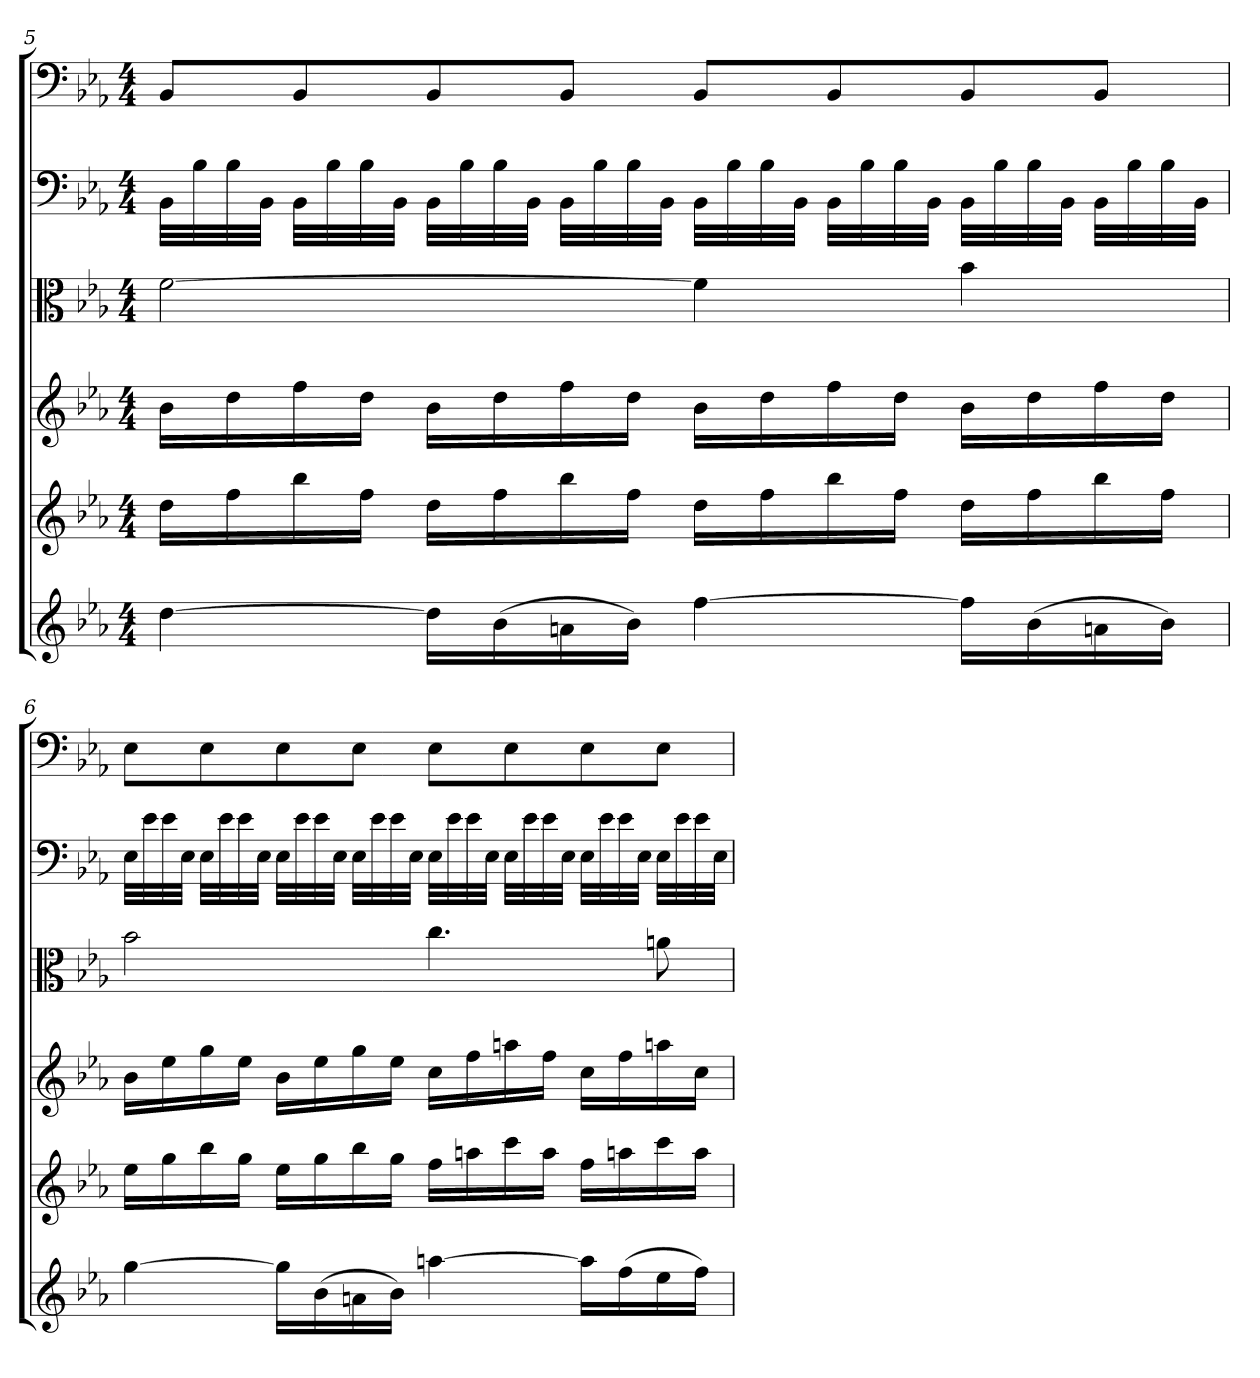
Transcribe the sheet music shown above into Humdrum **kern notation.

**kern	**kern	**kern	**kern	**kern	**kern
*part6	*part5	*part4	*part3	*part2	*part1
*staff6	*staff5	*staff4	*staff3	*staff2	*staff1
*clefG2	*clefG2	*clefG2	*clefC3	*clefF4	*clefF4
*k[b-e-a-]	*k[b-e-a-]	*k[b-e-a-]	*k[b-e-a-]	*k[b-e-a-]	*k[b-e-a-]
*E-:	*E-:	*E-:	*E-:	*E-:	*E-:
*M4/4	*M4/4	*M4/4	*M4/4	*M4/4	*M4/4
=5	=5	=5	=5	=5	=5
[4dd\	16dd"\LL	16b-"\LL	[2f\	32BB-\LLL	8BB-/L
.	.	.	.	32B-\	.
.	16ff"\	16dd"\	.	32B-\	.
.	.	.	.	32BB-\JJJ	.
.	16bb-"\	16ff"\	.	32BB-\LLL	8BB-/
.	.	.	.	32B-\	.
.	16ff"\JJ	16dd"\JJ	.	32B-\	.
.	.	.	.	32BB-\JJJ	.
16dd\LL]	16dd"\LL	16b-"\LL	.	32BB-\LLL	8BB-/
.	.	.	.	32B-\	.
(16b-\	16ff"\	16dd"\	.	32B-\	.
.	.	.	.	32BB-\JJJ	.
16an\	16bb-"\	16ff"\	.	32BB-\LLL	8BB-/J
.	.	.	.	32B-\	.
16b-\JJ)	16ff"\JJ	16dd"\JJ	.	32B-\	.
.	.	.	.	32BB-\JJJ	.
[4ff\	16dd"\LL	16b-"\LL	4f\]	32BB-\LLL	8BB-/L
.	.	.	.	32B-\	.
.	16ff"\	16dd"\	.	32B-\	.
.	.	.	.	32BB-\JJJ	.
.	16bb-"\	16ff"\	.	32BB-\LLL	8BB-/
.	.	.	.	32B-\	.
.	16ff"\JJ	16dd"\JJ	.	32B-\	.
.	.	.	.	32BB-\JJJ	.
16ff\LL]	16dd"\LL	16b-"\LL	4b-\	32BB-\LLL	8BB-/
.	.	.	.	32B-\	.
(16b-\	16ff"\	16dd"\	.	32B-\	.
.	.	.	.	32BB-\JJJ	.
16an\	16bb-"\	16ff"\	.	32BB-\LLL	8BB-/J
.	.	.	.	32B-\	.
16b-\JJ)	16ff"\JJ	16dd"\JJ	.	32B-\	.
.	.	.	.	32BB-\JJJ	.
=6	=6	=6	=6	=6	=6
[4gg\	16ee-"\LL	16b-"\LL	2b-\	32E-\LLL	8E-\L
.	.	.	.	32e-\	.
.	16gg"\	16ee-"\	.	32e-\	.
.	.	.	.	32E-\JJJ	.
.	16bb-"\	16gg"\	.	32E-\LLL	8E-\
.	.	.	.	32e-\	.
.	16gg"\JJ	16ee-"\JJ	.	32e-\	.
.	.	.	.	32E-\JJJ	.
16gg\LL]	16ee-"\LL	16b-"\LL	.	32E-\LLL	8E-\
.	.	.	.	32e-\	.
(16b-\	16gg"\	16ee-"\	.	32e-\	.
.	.	.	.	32E-\JJJ	.
16an\	16bb-"\	16gg"\	.	32E-\LLL	8E-\J
.	.	.	.	32e-\	.
16b-\JJ)	16gg"\JJ	16ee-"\JJ	.	32e-\	.
.	.	.	.	32E-\JJJ	.
[4aan\	16ff"\LL	16cc"\LL	4.cc\	32E-\LLL	8E-\L
.	.	.	.	32e-\	.
.	16aan"\	16ff"\	.	32e-\	.
.	.	.	.	32E-\JJJ	.
.	16ccc"\	16aan"\	.	32E-\LLL	8E-\
.	.	.	.	32e-\	.
.	16aa"\JJ	16ff"\JJ	.	32e-\	.
.	.	.	.	32E-\JJJ	.
16aa\LL]	16ff"\LL	16cc"\LL	.	32E-\LLL	8E-\
.	.	.	.	32e-\	.
(16ff\	16aan"\	16ff"\	.	32e-\	.
.	.	.	.	32E-\JJJ	.
16ee-\	16ccc"\	16aan"\	8an\	32E-\LLL	8E-\J
.	.	.	.	32e-\	.
16ff\JJ)	16aa"\JJ	16cc"\JJ	.	32e-\	.
.	.	.	.	32E-\JJJ	.
=	=	=	=	=	=
*-	*-	*-	*-	*-	*-
